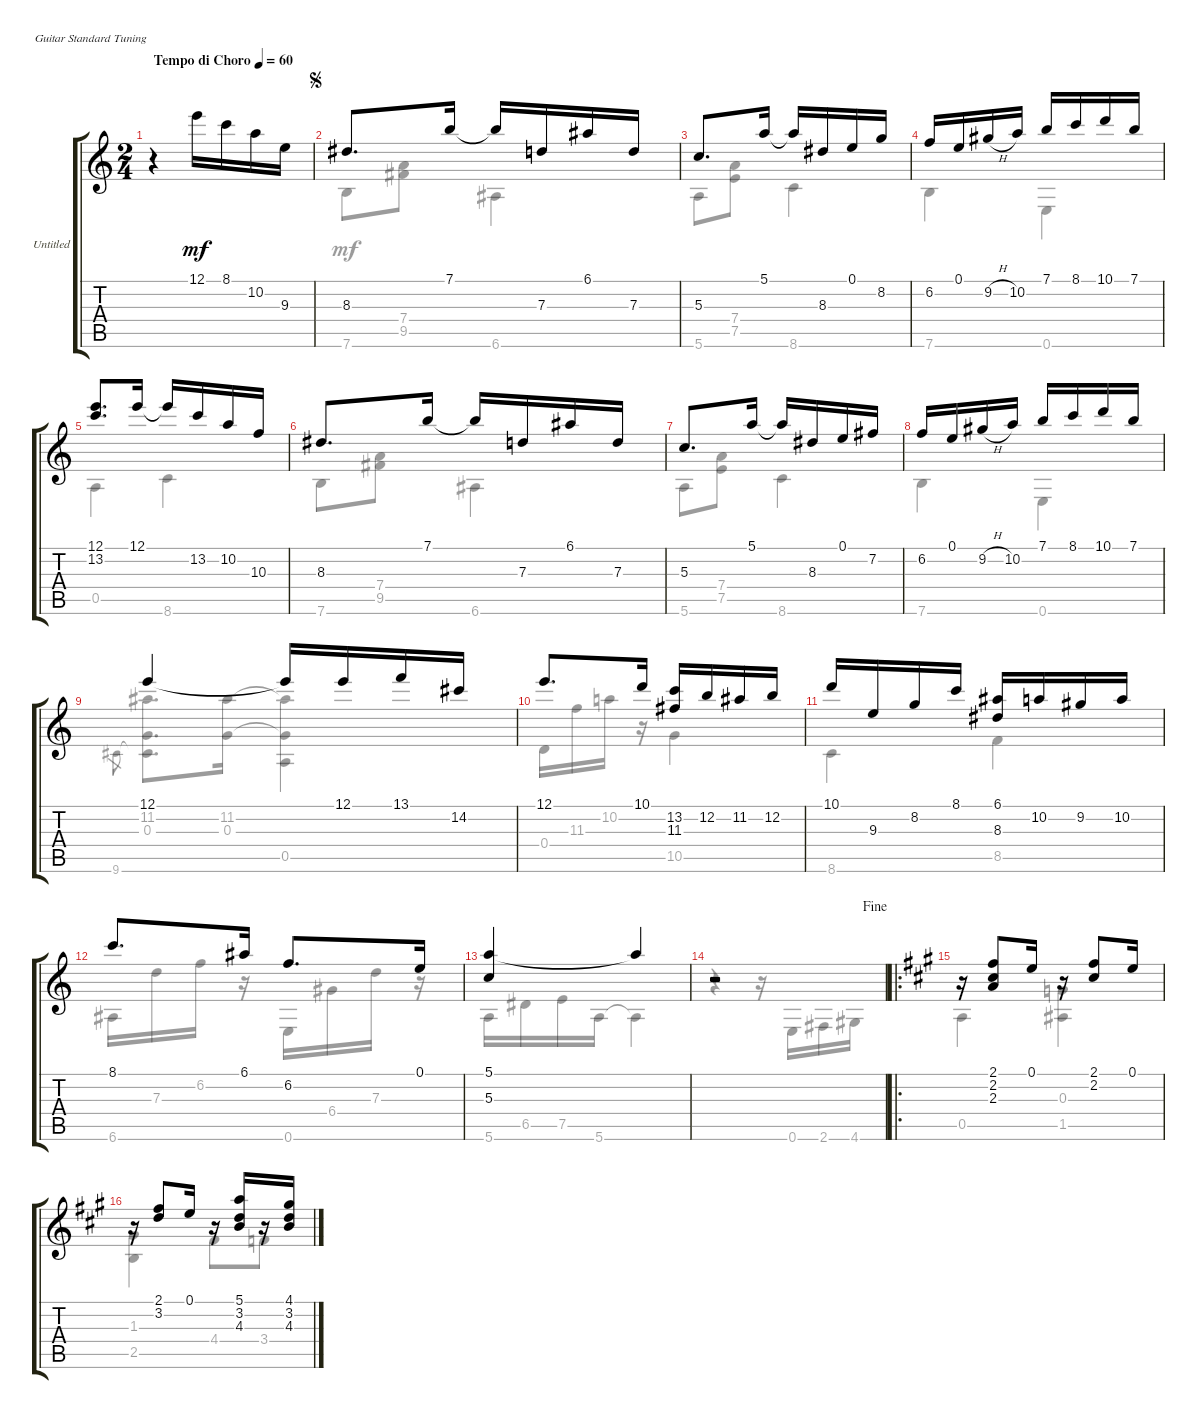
\bracketExtendMode groupsimilarinstruments
\firstSystemTrackNameOrientation horizontal
\otherSystemsTrackNameOrientation horizontal
\track ("Untitled" "Untitled") {instrument acousticguitarnylon}
\staff {score tabs}
\tuning (E4 B3 G3 D3 A2 E2)
\voice
\ts (2 4)
\tempo (60 "Tempo di Choro")
\clef g2
\ks c
r.4{dy mf instrument acousticguitarnylon} 12.1.16 8.1.16 10.2.16 9.3.16 |
\jump segno
8.3.8{d} 7.1.16 7.1{t}.16 7.3.16 6.1.16 7.3.16 |
5.3.8{d} 5.1.16 5.1{t}.16 8.3.16 0.1.16 8.2.16 |
6.2.16 0.1.16 9.2{h}.16 10.2.16 7.1.16 8.1.16 10.1.16 7.1.16 |
(12.1 13.2).8{d} 12.1.16 12.1{t}.16 13.2.16 10.2.16 10.3.16 |
8.3.8{d} 7.1.16 7.1{t}.16 7.3.16 6.1.16 7.3.16 |
5.3.8{d} 5.1.16 5.1{t}.16 8.3.16 0.1.16 7.2.16 |
6.2.16 0.1.16 9.2{h}.16 10.2.16 7.1.16 8.1.16 10.1.16 7.1.16 |
12.1.4 12.1{t}.16 12.1.16 13.1.16 14.2.16 |
12.1.8{d} 10.1.16 (13.2 11.3).16 12.2.16 11.2.16 12.2.16 |
10.1.16 9.3.16 8.2.16 8.1.16 (6.1 8.3).16 10.2.16 9.2.16 10.2.16 |
8.1.8{d} 6.1.16 6.2.8{d} 0.1.16 |
(5.1 5.3).4 5.1{t}.4 |
\jump fine
r.2 |
\ro
\ks a
r.16 (2.1 2.2 2.3).8 0.1.16 r.16 (2.1 2.2).8 0.1.16 |
r.16 (2.1 3.2).8 0.1.16 r.16 (5.1 3.2 4.3).16 r.16 (4.1 3.2 4.3).16
\voice
\clef g2
\ottava regular
\simile none
\ks c
|
7.6.8 (7.4 9.5).8 6.6.4 |
5.6.8 (7.4 7.5).8 8.6.4 |
7.6.4 0.6.4 |
0.5.4 8.6.4 |
7.6.8 (7.4 9.5).8 6.6.4 |
5.6.8 (7.4 7.5).8 8.6.4 |
7.6.4 0.6.4 |
9.6.8{gr} (11.2 0.3 9.6{t}).8{d} (11.2 0.3).16 (11.2{t} 0.3{t} 0.5).4 |
0.4.16 11.3.16 10.2.16 r.16 10.5.4 |
8.6.4 8.5.4 |
6.6.16 7.3.16 6.2.16 r.16 0.6.16 6.4.16 7.3.16 r.16 |
5.6.16 6.5.16 7.5.16 5.6.16 5.6{t}.4 |
r.4 r.16 0.6.16 2.6.16 4.6.16 |
\ks a
0.5.4 (0.3 1.5).4 |
(1.3 2.5).4 4.4.8 3.4.8
